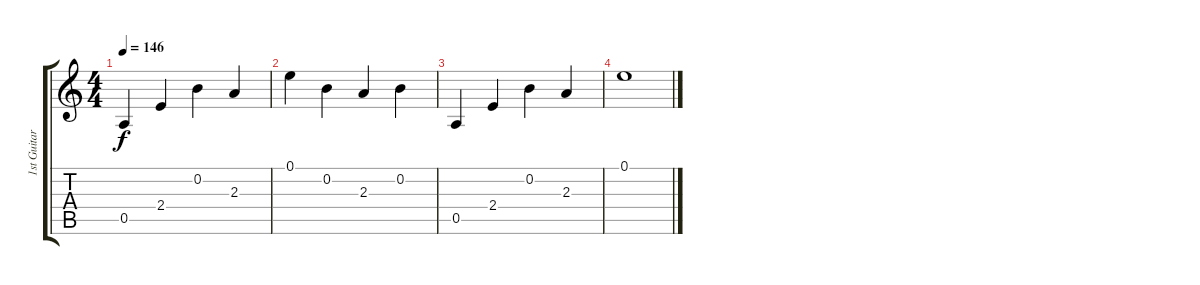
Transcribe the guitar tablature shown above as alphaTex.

\track ("1st Guitar" "1st Guitar") {instrument acousticguitarnylon}
\staff {score tabs}
\tuning (E4 B3 G3 D3 A2 E2) {hide}
\ts (4 4)
\tempo 146
\clef g2
\ks c
0.5.4{dy f} 2.4.4 0.2.4 2.3.4 |
0.1.4 0.2.4 2.3.4 0.2.4 |
0.5.4 2.4.4 0.2.4 2.3.4 |
0.1.1
